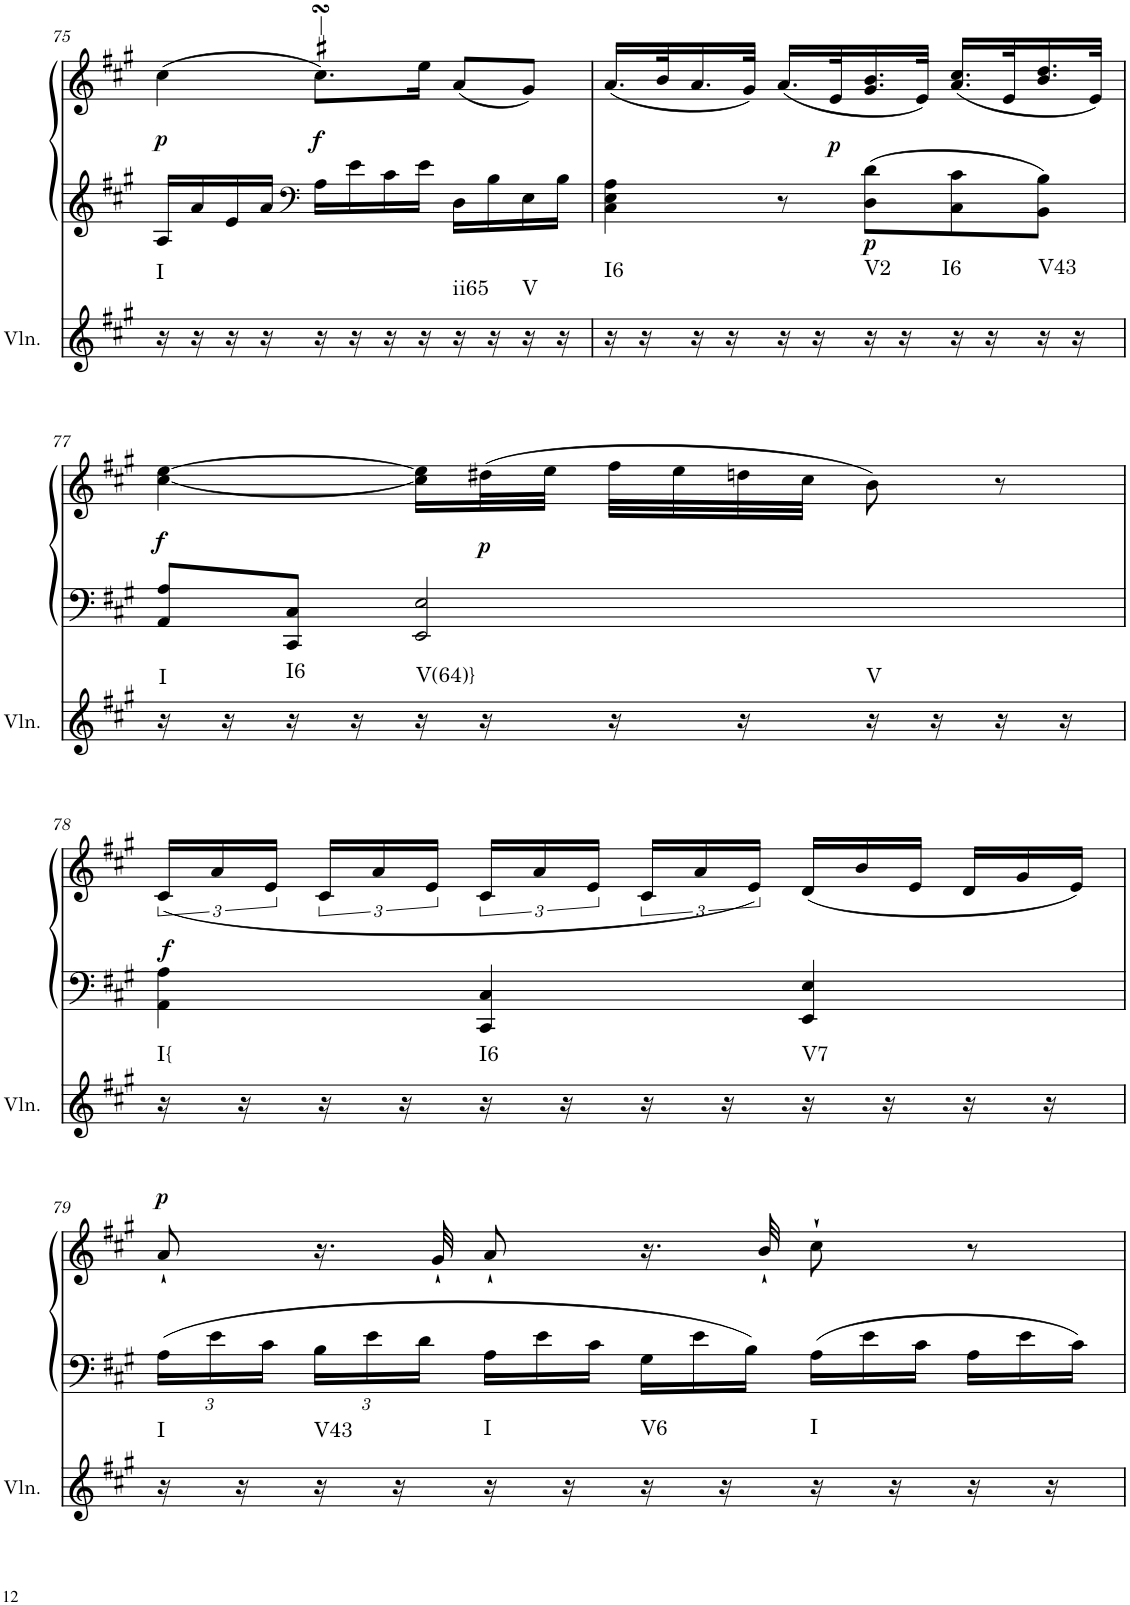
**kern	**harte	**kern	**kern	**dynam
*part2	*part2	*part1	*part1	*part1
*staff3	*	*staff2	*staff1	*staff1/2
*I"Violin	*	*I"unbenannt2	*	*
*I'Vln.	*	*	*	*
!!LO:PB:g=z
*clefG2	*	*clefG2	*clefG2	*
*k[f#c#g#]	*	*k[f#c#g#]	*k[f#c#g#]	*
*M3/4	*	*M3/4	*M3/4	*
=75	=75	=75	=75	=75
!	!LO:H:kt=I	!	!	!LO:DY:b
16r	N	16A/LL	(4cc#\	p
16r	.	16a/	.	.
16r	.	16e/	.	.
16r	.	16a/JJ	.	.
*	*	*clefF4	*	*
!	!	!	!	!LO:DY:b
16r	.	16A\LL	8.cc#sSsS\L)	f
16r	.	16e\	.	.
16r	.	16c#\	.	.
16r	.	16e\JJ	16ee\Jk	.
!	!LO:H:kt=ii65	!	!	!
16r	N	16D\LL	(8a/L	.
16r	.	16B\	.	.
!	!LO:H:kt=V	!	!	!
16r	N	16E\	8g#/J)	.
16r	.	16B\JJ	.	.
=76	=76	=76	=76	=76
!	!LO:H:kt=I6	!	!	!
16r	N	4C#\ 4E\ 4A\	(16.a/LL	.
16r	.	.	.	.
.	.	.	32b/K	.
16r	.	.	16.a/	.
16r	.	.	.	.
.	.	.	32g#/JJk)	.
16r	.	8r	(16.a/LL	.
16r	.	.	.	.
!	!	!	!	!LO:DY:b
.	.	.	32e/K	p
!	!LO:H:kt=V2	!	!	!LO:DY:b=2
16r	N	8D\ 8d\L	16.g#/ 16.b/	p
16r	.	.	.	.
.	.	.	32e/JJk)	.
!	!LO:H:kt=I6	!	!	!
16r	N	8C#\ 8c#\	(16.a/ 16.cc#/LL	.
16r	.	.	.	.
.	.	.	32e/K	.
!	!LO:H:kt=V43	!	!	!
16r	N	8BB\ 8B\J	16.b/ 16.dd/	.
16r	.	.	.	.
.	.	.	32e/JJk)	.
!!LO:LB:g=z
=77	=77	=77	=77	=77
!	!LO:H:kt=I	!	!	!LO:DY:b
16r	N	8AA/ 8A/L	[4cc#\ [4ee\	f
16r	.	.	.	.
!	!LO:H:kt=I6	!	!	!
16r	N	8CC#/ 8C#/J	.	.
16r	.	.	.	.
!	!LO:H:kt=V(64)}	!	!	!
16r	N	2EE/ 2E/	16cc#\] 16ee\]LL	.
!	!	!	!	!LO:DY:b
16r	.	.	(32dd#X\L	p
.	.	.	32ee\JJJ	.
16r	.	.	32ff#\LLL	.
.	.	.	32ee\	.
16r	.	.	32ddn\	.
.	.	.	32cc#\JJJ	.
!	!LO:H:kt=V	!	!	!
16r	N	.	8b\)	.
16r	.	.	.	.
16r	.	.	8r	.
16r	.	.	.	.
!!LO:LB:g=z
=78	=78	=78	=78	=78
!	!LO:H:kt=I{	!	!	!LO:DY:a=2
16r	N	4AA\ 4A\	(24c#/LL	f
.	.	.	24a/	.
16r	.	.	.	.
.	.	.	24e/JJ	.
16r	.	.	24c#/LL	.
.	.	.	24a/	.
16r	.	.	.	.
.	.	.	24e/JJ	.
!	!LO:H:kt=I6	!	!	!
16r	N	4CC#/ 4C#/	24c#/LL	.
.	.	.	24a/	.
16r	.	.	.	.
.	.	.	24e/JJ	.
16r	.	.	24c#/LL	.
.	.	.	24a/	.
16r	.	.	.	.
.	.	.	24e/JJ)	.
!	!LO:H:kt=V7	!	!	!
16r	N	4EE/ 4E/	(24d/LL	.
.	.	.	24b/	.
16r	.	.	.	.
.	.	.	24e/JJ	.
*	*	*	*Xbrackettup	*
16r	.	.	24d/LL	.
.	.	.	24g#/	.
16r	.	.	.	.
.	.	.	24e/JJ)	.
!!LO:LB:g=z
=79	=79	=79	=79	=79
*	*	*Xbrackettup	*	*
!	!LO:H:kt=I	!	!	!LO:DY:a
16r	N	24A\LL	8a`/	p
.	.	24e\	.	.
16r	.	.	.	.
.	.	24c#\JJ	.	.
!	!LO:H:kt=V43	!	!	!
16r	N	24B\LL	16.r	.
.	.	24e\	.	.
16r	.	.	.	.
.	.	24d\JJ	.	.
.	.	.	32g#`/	.
!	!LO:H:kt=I	!	!	!
16r	N	24A\LL	8a`/	.
.	.	24e\	.	.
16r	.	.	.	.
.	.	24c#\JJ	.	.
!	!LO:H:kt=V6	!	!	!
16r	N	24G#\LL	16.r	.
.	.	24e\	.	.
16r	.	.	.	.
.	.	24B\JJ	.	.
.	.	.	32b`/	.
!	!LO:H:kt=I	!	!	!
16r	N	24A\LL	8cc#`\	.
.	.	24e\	.	.
16r	.	.	.	.
.	.	24c#\JJ	.	.
16r	.	24A\LL	8r	.
.	.	24e\	.	.
16r	.	.	.	.
.	.	24c#\JJ	.	.
=	=	=	=	=
*-	*-	*-	*-	*-
